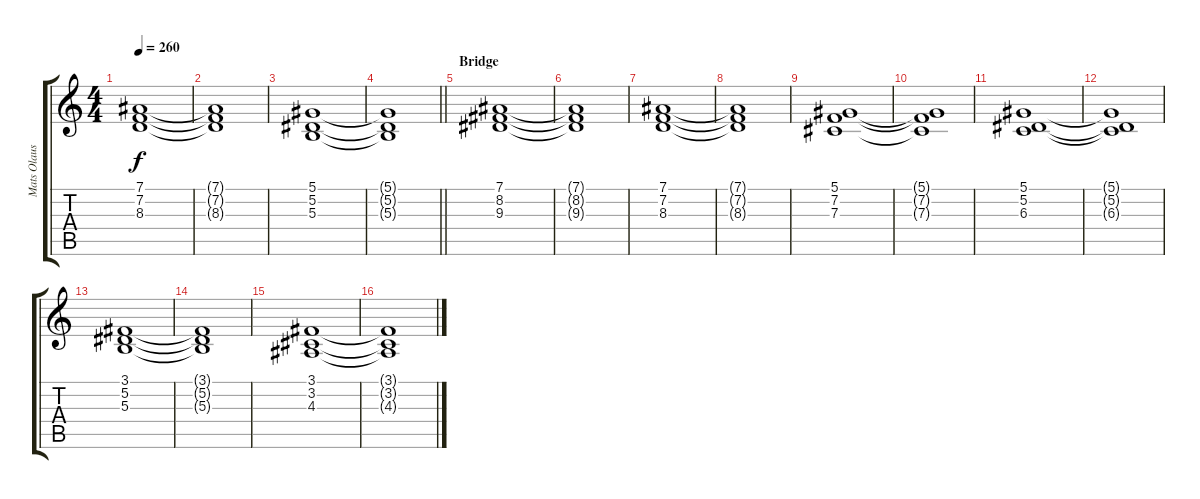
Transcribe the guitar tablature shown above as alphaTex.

\track ("Mats Olausson" "Mats Olaus") {instrument percussiveorgan}
\staff {score tabs}
\tuning (Eb4 Bb3 Gb3 Db3 Ab2 Eb2) {hide}
\ts (4 4)
\tempo 260
\clef g2
\ks c
(7.1 7.2 8.3).1{dy f} |
(7.1{t} 7.2{t} 8.3{t}).1 |
(5.1 5.2 5.3).1 |
\barLineRight lightlight
(5.1{t} 5.2{t} 5.3{t}).1 |
\section ("" "Bridge")
(7.1 8.2 9.3).1 |
(7.1{t} 8.2{t} 9.3{t}).1 |
(7.1 7.2 8.3).1 |
(7.1{t} 7.2{t} 8.3{t}).1 |
(5.1 7.2 7.3).1 |
(5.1{t} 7.2{t} 7.3{t}).1 |
(5.1 5.2 6.3).1 |
(5.1{t} 5.2{t} 6.3{t}).1 |
(3.1 5.2 5.3).1 |
(3.1{t} 5.2{t} 5.3{t}).1 |
(3.1 3.2 4.3).1 |
(3.1{t} 3.2{t} 4.3{t}).1
